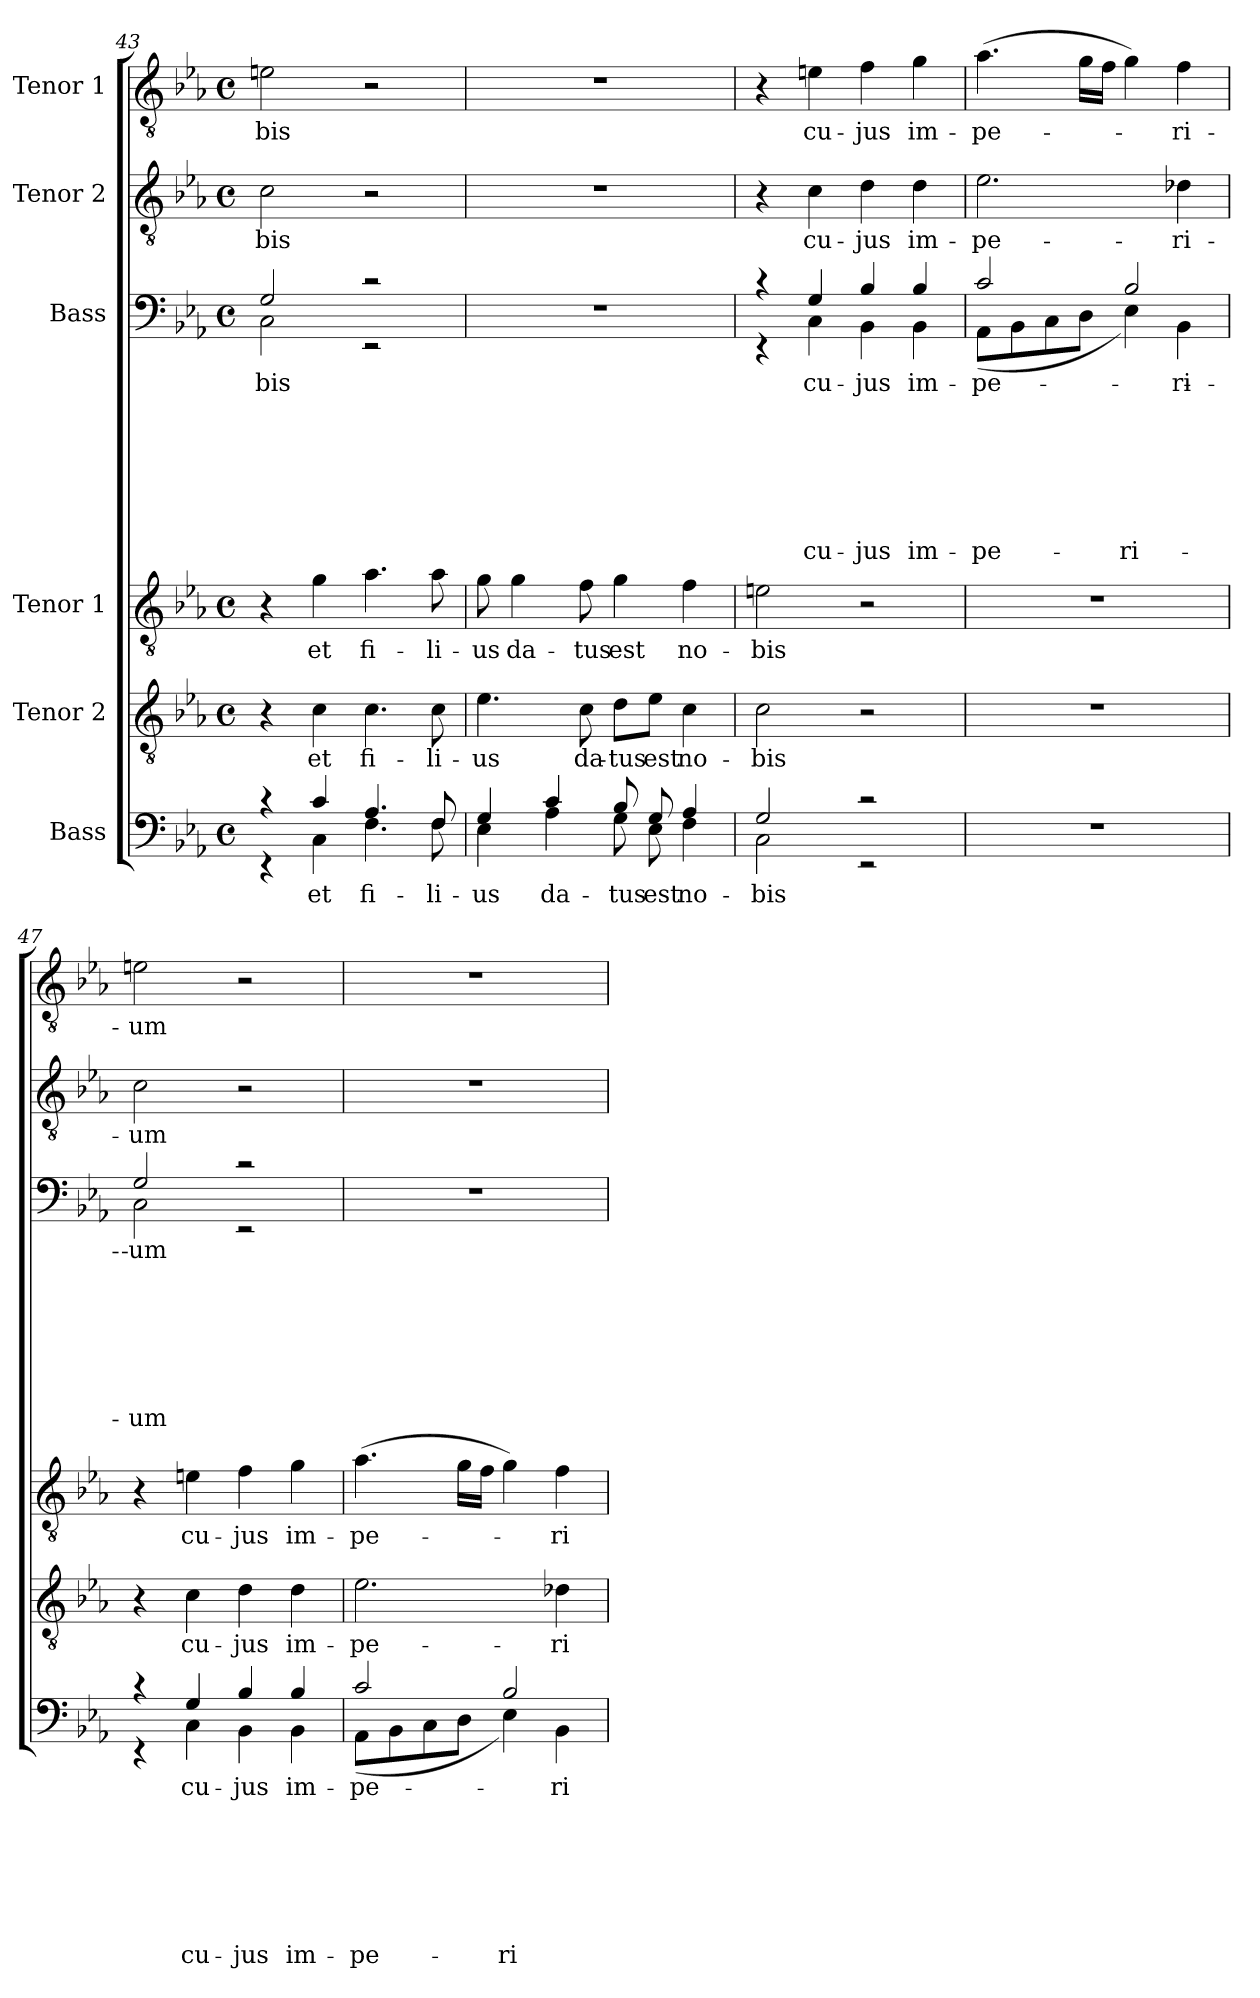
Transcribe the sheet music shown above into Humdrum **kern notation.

**kern	**text	**text	**text	**text	**text	**text	**text	**text	**kern	**text	**kern	**text	**kern	**text	**text	**text	**text	**text	**text	**text	**text	**kern	**text	**kern	**text
*part6	*part6	*part6	*part6	*part6	*part6	*part6	*part6	*part6	*part5	*part5	*part4	*part4	*part3	*part3	*part3	*part3	*part3	*part3	*part3	*part3	*part3	*part2	*part2	*part1	*part1
*staff6	*staff6	*staff6	*staff6	*staff6	*staff6	*staff6	*staff6	*staff6	*staff5	*staff5	*staff4	*staff4	*staff3	*staff3	*staff3	*staff3	*staff3	*staff3	*staff3	*staff3	*staff3	*staff2	*staff2	*staff1	*staff1
*I"Bass	*	*	*	*	*	*	*	*	*I"Tenor 2	*	*I"Tenor 1	*	*I"Bass	*	*	*	*	*	*	*	*	*I"Tenor 2	*	*I"Tenor 1	*
*clefF4	*	*	*	*	*	*	*	*	*clefGv2	*	*clefGv2	*	*clefF4	*	*	*	*	*	*	*	*	*clefGv2	*	*clefGv2	*
*k[b-e-a-]	*	*	*	*	*	*	*	*	*k[b-e-a-]	*	*k[b-e-a-]	*	*k[b-e-a-]	*	*	*	*	*	*	*	*	*k[b-e-a-]	*	*k[b-e-a-]	*
*E-:	*	*	*	*	*	*	*	*	*E-:	*	*E-:	*	*E-:	*	*	*	*	*	*	*	*	*E-:	*	*E-:	*
*M4/4	*	*	*	*	*	*	*	*	*M4/4	*	*M4/4	*	*M4/4	*	*	*	*	*	*	*	*	*M4/4	*	*M4/4	*
*met(c)	*	*	*	*	*	*	*	*	*met(c)	*	*met(c)	*	*met(c)	*	*	*	*	*	*	*	*	*met(c)	*	*met(c)	*
=43	=43	=43	=43	=43	=43	=43	=43	=43	=43	=43	=43	=43	=43	=43	=43	=43	=43	=43	=43	=43	=43	=43	=43	=43	=43
*^	*	*	*	*	*	*	*	*	*	*	*	*	*^	*	*	*	*	*	*	*	*	*	*	*	*
4rc	4rEE	.	.	.	.	.	.	.	.	4r	.	4r	.	2G/	2C\	-bis	.	.	.	.	.	.	.	2c\	-bis	2en\	-bis
4c/	4C\	et	.	.	.	.	.	.	.	4c\	et	4g\	et	.	.	.	.	.	.	.	.	.	.	.	.	.	.
4.A-/	4.F\	fi-	.	.	.	.	.	.	.	4.c\	fi-	4.a-\	fi-	2rc	2rEE	.	.	.	.	.	.	.	.	2r	.	2r	.
8F/	8F\	-li-	.	.	.	.	.	.	.	8c\	-li-	8a-\	-li-	.	.	.	.	.	.	.	.	.	.	.	.	.	.
*	*	*	*	*	*	*	*	*	*	*	*	*	*	*v	*v	*	*	*	*	*	*	*	*	*	*	*	*
=44	=44	=44	=44	=44	=44	=44	=44	=44	=44	=44	=44	=44	=44	=44	=44	=44	=44	=44	=44	=44	=44	=44	=44	=44	=44	=44
4G/	4E-\	-us	.	.	.	.	.	.	.	4.e-\	-us	8g\	-us	1r	.	.	.	.	.	.	.	.	1r	.	1r	.
.	.	.	.	.	.	.	.	.	.	.	.	4g\	da-	.	.	.	.	.	.	.	.	.	.	.	.	.
4c/	4A-\	da-	.	.	.	.	.	.	.	.	.	.	.	.	.	.	.	.	.	.	.	.	.	.	.	.
.	.	.	.	.	.	.	.	.	.	8c\	da-	8f\	-tus	.	.	.	.	.	.	.	.	.	.	.	.	.
8B-/	8G\	-tus	.	.	.	.	.	.	.	8d\L	-tus	4g\	est	.	.	.	.	.	.	.	.	.	.	.	.	.
8G/	8E-\	est	.	.	.	.	.	.	.	8e-\J	est	.	.	.	.	.	.	.	.	.	.	.	.	.	.	.
4A-/	4F\	no-	.	.	.	.	.	.	.	4c\	no-	4f\	no-	.	.	.	.	.	.	.	.	.	.	.	.	.
=45	=45	=45	=45	=45	=45	=45	=45	=45	=45	=45	=45	=45	=45	=45	=45	=45	=45	=45	=45	=45	=45	=45	=45	=45	=45	=45
*	*	*	*	*	*	*	*	*	*	*	*	*	*	*^	*	*	*	*	*	*	*	*	*	*	*	*
2G/	2C\	-bis	.	.	.	.	.	.	.	2c\	-bis	2en\	-bis	4rc	4rEE	.	.	.	.	.	.	.	.	4r	.	4r	.
.	.	.	.	.	.	.	.	.	.	.	.	.	.	4G/	4C\	cu-	.	.	.	.	.	.	cu-	4c\	cu-	4en\	cu-
2rc	2rEE	.	.	.	.	.	.	.	.	2r	.	2r	.	4B-/	4BB-\	-jus	.	.	.	.	.	.	-jus	4d\	-jus	4f\	-jus
.	.	.	.	.	.	.	.	.	.	.	.	.	.	4B-/	4BB-\	im-	.	.	.	.	.	.	im-	4d\	im-	4g\	im-
*v	*v	*	*	*	*	*	*	*	*	*	*	*	*	*	*	*	*	*	*	*	*	*	*	*	*	*	*
!!LO:PB:g=z
=46	=46	=46	=46	=46	=46	=46	=46	=46	=46	=46	=46	=46	=46	=46	=46	=46	=46	=46	=46	=46	=46	=46	=46	=46	=46	=46
1r	.	.	.	.	.	.	.	.	1r	.	1r	.	2c/	(8AA-\L	-pe-	.	.	.	.	.	.	-pe-	2.e-\	-pe-	(4.a-\	-pe-
.	.	.	.	.	.	.	.	.	.	.	.	.	.	8BB-\	.	.	.	.	.	.	.	.	.	.	.	.
.	.	.	.	.	.	.	.	.	.	.	.	.	.	8C\	.	.	.	.	.	.	.	.	.	.	.	.
.	.	.	.	.	.	.	.	.	.	.	.	.	.	8D\J	.	.	.	.	.	.	.	.	.	.	16g\LL	.
.	.	.	.	.	.	.	.	.	.	.	.	.	.	.	.	.	.	.	.	.	.	.	.	.	16f\JJ	.
.	.	.	.	.	.	.	.	.	.	.	.	.	2B-/	4E-\)	.	.	.	.	.	.	.	-ri-	.	.	4g\)	.
.	.	.	.	.	.	.	.	.	.	.	.	.	.	4BB-\	-ri-	.	.	.	.	.	.	.	4d-X\	-ri-	4f\	-ri-
=47	=47	=47	=47	=47	=47	=47	=47	=47	=47	=47	=47	=47	=47	=47	=47	=47	=47	=47	=47	=47	=47	=47	=47	=47	=47	=47
*^	*	*	*	*	*	*	*	*	*	*	*	*	*	*	*	*	*	*	*	*	*	*	*	*	*	*
4rc	4rEE	.	.	.	.	.	.	.	.	4r	.	4r	.	2G/	2C\	-um	.	.	.	.	.	.	-um	2c\	-um	2en\	-um
4G/	4C\	cu-	.	.	.	.	.	.	cu-	4c\	cu-	4en\	cu-	.	.	.	.	.	.	.	.	.	.	.	.	.	.
4B-/	4BB-\	-jus	.	.	.	.	.	.	-jus	4d\	-jus	4f\	-jus	2rc	2rEE	.	.	.	.	.	.	.	.	2r	.	2r	.
4B-/	4BB-\	im-	.	.	.	.	.	.	im-	4d\	im-	4g\	im-	.	.	.	.	.	.	.	.	.	.	.	.	.	.
*	*	*	*	*	*	*	*	*	*	*	*	*	*	*v	*v	*	*	*	*	*	*	*	*	*	*	*	*
=48	=48	=48	=48	=48	=48	=48	=48	=48	=48	=48	=48	=48	=48	=48	=48	=48	=48	=48	=48	=48	=48	=48	=48	=48	=48	=48
2c/	(8AA-\L	-pe-	.	.	.	.	.	.	-pe-	2.e-\	-pe-	(4.a-\	-pe-	1r	.	.	.	.	.	.	.	.	1r	.	1r	.
.	8BB-\	.	.	.	.	.	.	.	.	.	.	.	.	.	.	.	.	.	.	.	.	.	.	.	.	.
.	8C\	.	.	.	.	.	.	.	.	.	.	.	.	.	.	.	.	.	.	.	.	.	.	.	.	.
.	8D\J	.	.	.	.	.	.	.	.	.	.	16g\LL	.	.	.	.	.	.	.	.	.	.	.	.	.	.
.	.	.	.	.	.	.	.	.	.	.	.	16f\JJ	.	.	.	.	.	.	.	.	.	.	.	.	.	.
2B-/	4E-\)	.	.	.	.	.	.	.	-ri-	.	.	4g\)	.	.	.	.	.	.	.	.	.	.	.	.	.	.
.	4BB-\	-ri-	.	.	.	.	.	.	.	4d-X\	-ri-	4f\	-ri-	.	.	.	.	.	.	.	.	.	.	.	.	.
*v	*v	*	*	*	*	*	*	*	*	*	*	*	*	*	*	*	*	*	*	*	*	*	*	*	*	*
=	=	=	=	=	=	=	=	=	=	=	=	=	=	=	=	=	=	=	=	=	=	=	=	=	=
*-	*-	*-	*-	*-	*-	*-	*-	*-	*-	*-	*-	*-	*-	*-	*-	*-	*-	*-	*-	*-	*-	*-	*-	*-	*-
